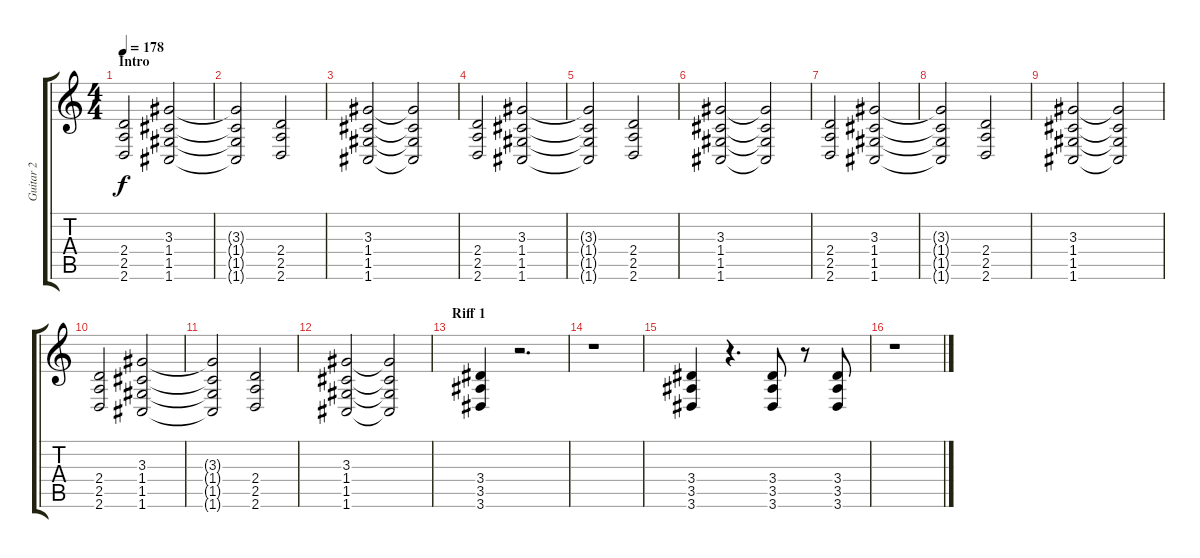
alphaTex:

\track ("Guitar 2" "Guitar 2") {instrument overdrivenguitar}
\staff {score tabs}
\tuning (D4 A3 F3 C3 G2 C2) {hide}
\ts (4 4)
\section ("" "Intro")
\tempo 178
\clef g2
\ks c
(2.4 2.5 2.6).2{dy f instrument overdrivenguitar} (3.3 1.4 1.5 1.6).2 |
(3.3{t} 1.4{t} 1.5{t} 1.6{t}).2 (2.4 2.5 2.6).2 |
(3.3 1.4 1.5 1.6).2 (3.3{t} 1.4{t} 1.5{t} 1.6{t}).2 |
(2.4 2.5 2.6).2 (3.3 1.4 1.5 1.6).2 |
(3.3{t} 1.4{t} 1.5{t} 1.6{t}).2 (2.4 2.5 2.6).2 |
(3.3 1.4 1.5 1.6).2 (3.3{t} 1.4{t} 1.5{t} 1.6{t}).2 |
(2.4 2.5 2.6).2 (3.3 1.4 1.5 1.6).2 |
(3.3{t} 1.4{t} 1.5{t} 1.6{t}).2 (2.4 2.5 2.6).2 |
(3.3 1.4 1.5 1.6).2 (3.3{t} 1.4{t} 1.5{t} 1.6{t}).2 |
(2.4 2.5 2.6).2 (3.3 1.4 1.5 1.6).2 |
(3.3{t} 1.4{t} 1.5{t} 1.6{t}).2 (2.4 2.5 2.6).2 |
(3.3 1.4 1.5 1.6).2 (3.3{t} 1.4{t} 1.5{t} 1.6{t}).2 |
\section ("" "Riff 1")
(3.4 3.5 3.6).4 r.2{d} |
r.1 |
(3.4 3.5 3.6).4 r.4{d} (3.4 3.5 3.6).8 r.8 (3.4 3.5 3.6).8 |
r.1
